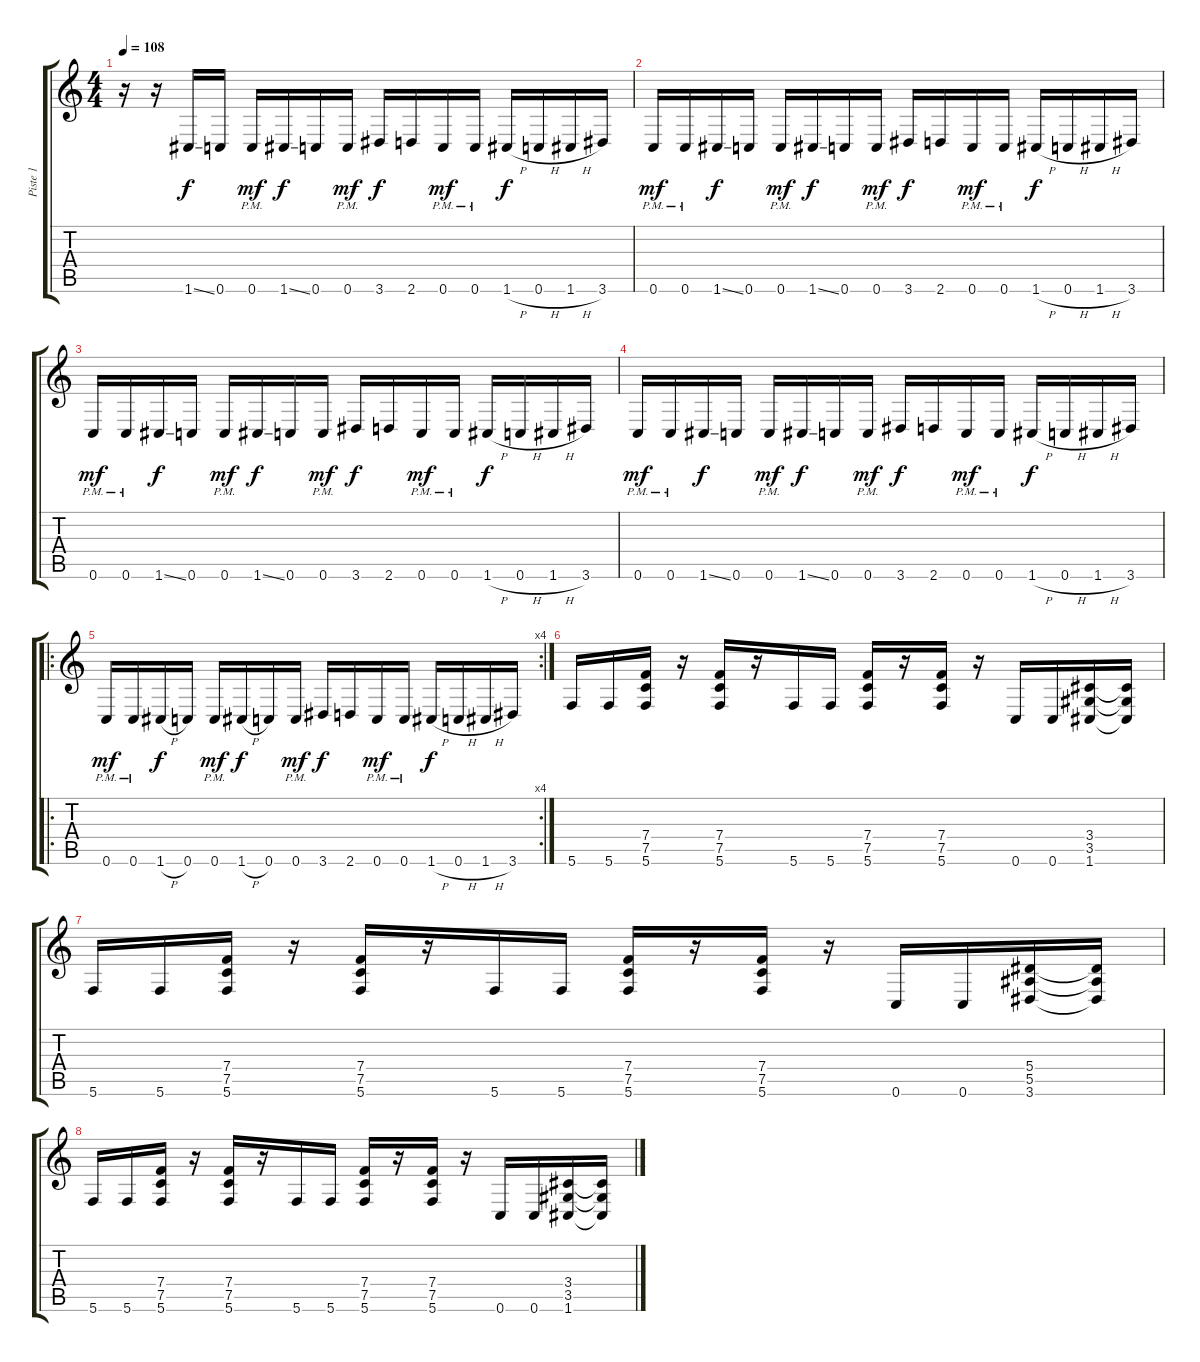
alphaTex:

\track ("Piste 1" "Piste 1") {instrument distortionguitar}
\staff {score tabs}
\tuning (C4 G3 Eb3 Bb2 F2 C2) {hide}
\ts (4 4)
\tempo 108
\clef g2
\ks c
r.16{dy f instrument distortionguitar} r.16 1.6{ss}.16 0.6.16 0.6{pm}.16{dy mf} 1.6{ss}.16{dy f} 0.6.16 0.6{pm}.16{dy mf} 3.6.16{dy f} 2.6.16 0.6{pm}.16{dy mf} 0.6{pm}.16 1.6{h}.16{dy f} 0.6{h}.16 1.6{h}.16 3.6.16 |
0.6{pm}.16{dy mf} 0.6{pm}.16 1.6{ss}.16{dy f} 0.6.16 0.6{pm}.16{dy mf} 1.6{ss}.16{dy f} 0.6.16 0.6{pm}.16{dy mf} 3.6.16{dy f} 2.6.16 0.6{pm}.16{dy mf} 0.6{pm}.16 1.6{h}.16{dy f} 0.6{h}.16 1.6{h}.16 3.6.16 |
0.6{pm}.16{dy mf} 0.6{pm}.16 1.6{ss}.16{dy f} 0.6.16 0.6{pm}.16{dy mf} 1.6{ss}.16{dy f} 0.6.16 0.6{pm}.16{dy mf} 3.6.16{dy f} 2.6.16 0.6{pm}.16{dy mf} 0.6{pm}.16 1.6{h}.16{dy f} 0.6{h}.16 1.6{h}.16 3.6.16 |
0.6{pm}.16{dy mf} 0.6{pm}.16 1.6{ss}.16{dy f} 0.6.16 0.6{pm}.16{dy mf} 1.6{ss}.16{dy f} 0.6.16 0.6{pm}.16{dy mf} 3.6.16{dy f} 2.6.16 0.6{pm}.16{dy mf} 0.6{pm}.16 1.6{h}.16{dy f} 0.6{h}.16 1.6{h}.16 3.6.16 |
\ro
\rc 4
0.6{pm}.16{dy mf} 0.6{pm}.16 1.6{h}.16{dy f} 0.6.16 0.6{pm}.16{dy mf} 1.6{h}.16{dy f} 0.6.16 0.6{pm}.16{dy mf} 3.6.16{dy f} 2.6.16 0.6{pm}.16{dy mf} 0.6{pm}.16 1.6{h}.16{dy f} 0.6{h}.16 1.6{h}.16 3.6.16 |
5.6.16 5.6.16 (7.4 7.5 5.6).16 r.16 (7.4 7.5 5.6).16 r.16 5.6.16 5.6.16 (7.4 7.5 5.6).16 r.16 (7.4 7.5 5.6).16 r.16 0.6.16 0.6.16 (3.4 3.5 1.6).16 (3.4{t} 3.5{t} 1.6{t}).16 |
5.6.16 5.6.16 (7.4 7.5 5.6).16 r.16 (7.4 7.5 5.6).16 r.16 5.6.16 5.6.16 (7.4 7.5 5.6).16 r.16 (7.4 7.5 5.6).16 r.16 0.6.16 0.6.16 (5.4 5.5 3.6).16 (5.4{t} 5.5{t} 3.6{t}).16 |
5.6.16 5.6.16 (7.4 7.5 5.6).16 r.16 (7.4 7.5 5.6).16 r.16 5.6.16 5.6.16 (7.4 7.5 5.6).16 r.16 (7.4 7.5 5.6).16 r.16 0.6.16 0.6.16 (3.4 3.5 1.6).16 (3.4{t} 3.5{t} 1.6{t}).16
